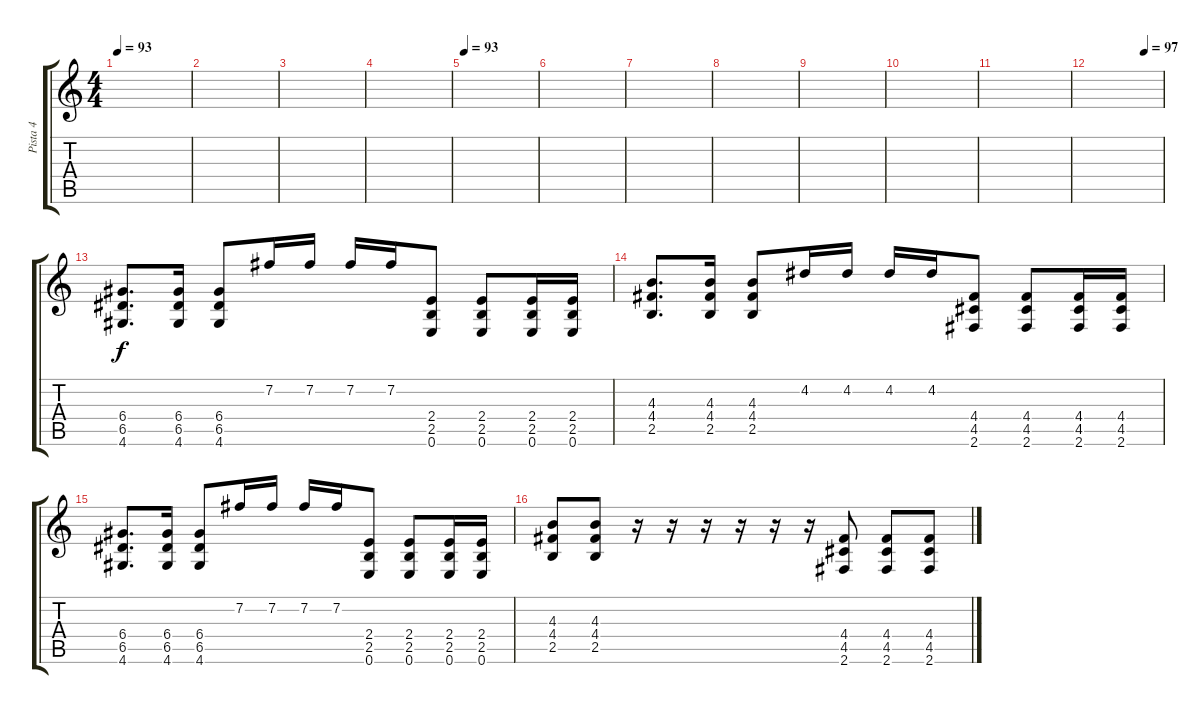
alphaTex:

\track ("Pista 4" "Pista 4") {instrument distortionguitar}
\staff {score tabs}
\tuning (E4 B3 G3 D3 A2 E2) {hide}
\ts (4 4)
\tempo 93
\clef g2
\ks c
|
|
|
|
\tempo 93
|
|
|
|
|
|
|
\tempo (97 0.75)
|
(6.4 6.5 4.6).8{d} (6.4 6.5 4.6).16 (6.4 6.5 4.6).8 7.2.16 7.2.16 7.2.16 7.2.16 (2.4 2.5 0.6).8 (2.4 2.5 0.6).8 (2.4 2.5 0.6).16 (2.4 2.5 0.6).16 |
(4.3 4.4 2.5).8{d} (4.3 4.4 2.5).16 (4.3 4.4 2.5).8 4.2.16 4.2.16 4.2.16 4.2.16 (4.4 4.5 2.6).8 (4.4 4.5 2.6).8 (4.4 4.5 2.6).16 (4.4 4.5 2.6).16 |
(6.4 6.5 4.6).8{d} (6.4 6.5 4.6).16 (6.4 6.5 4.6).8 7.2.16 7.2.16 7.2.16 7.2.16 (2.4 2.5 0.6).8 (2.4 2.5 0.6).8 (2.4 2.5 0.6).16 (2.4 2.5 0.6).16 |
(4.3 4.4 2.5).8 (4.3 4.4 2.5).8 r.16 r.16 r.16 r.16 r.16 r.16 (4.4 4.5 2.6).8 (4.4 4.5 2.6).8 (4.4 4.5 2.6).8
